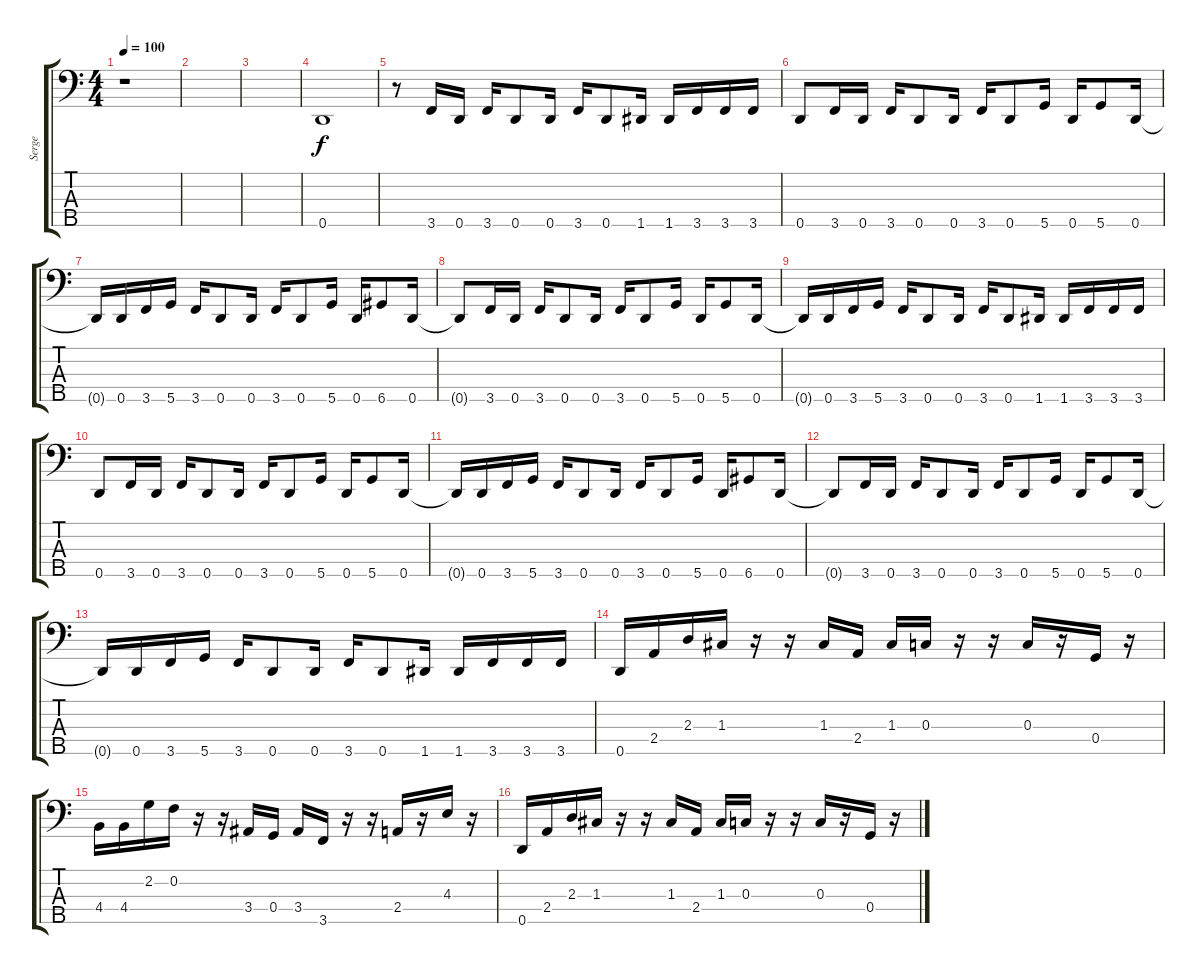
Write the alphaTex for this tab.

\track ("Serge" "Serge") {instrument electricbasspick}
\staff {score tabs}
\tuning (Bb2 F2 C2 G1 D1) {hide}
\ts (4 4)
\tempo 100
\clef f4
\ks c
r.1{dy f instrument electricbasspick} |
|
|
0.5.1 |
r.8 3.5.16 0.5.16 3.5.16 0.5.8 0.5.16 3.5.16 0.5.8 1.5.16 1.5.16 3.5.16 3.5.16 3.5.16 |
0.5.8 3.5.16 0.5.16 3.5.16 0.5.8 0.5.16 3.5.16 0.5.8 5.5.16 0.5.16 5.5.8 0.5.16 |
0.5{t}.16 0.5.16 3.5.16 5.5.16 3.5.16 0.5.8 0.5.16 3.5.16 0.5.8 5.5.16 0.5.16 6.5.8 0.5.16 |
0.5{t}.8 3.5.16 0.5.16 3.5.16 0.5.8 0.5.16 3.5.16 0.5.8 5.5.16 0.5.16 5.5.8 0.5.16 |
0.5{t}.16 0.5.16 3.5.16 5.5.16 3.5.16 0.5.8 0.5.16 3.5.16 0.5.8 1.5.16 1.5.16 3.5.16 3.5.16 3.5.16 |
0.5.8 3.5.16 0.5.16 3.5.16 0.5.8 0.5.16 3.5.16 0.5.8 5.5.16 0.5.16 5.5.8 0.5.16 |
0.5{t}.16 0.5.16 3.5.16 5.5.16 3.5.16 0.5.8 0.5.16 3.5.16 0.5.8 5.5.16 0.5.16 6.5.8 0.5.16 |
0.5{t}.8 3.5.16 0.5.16 3.5.16 0.5.8 0.5.16 3.5.16 0.5.8 5.5.16 0.5.16 5.5.8 0.5.16 |
0.5{t}.16 0.5.16 3.5.16 5.5.16 3.5.16 0.5.8 0.5.16 3.5.16 0.5.8 1.5.16 1.5.16 3.5.16 3.5.16 3.5.16 |
0.5.16 2.4.16 2.3.16 1.3.16 r.16 r.16 1.3.16 2.4.16 1.3.16 0.3.16 r.16 r.16 0.3.16 r.16 0.4.16 r.16 |
4.4.16 4.4.16 2.2.16 0.2.16 r.16 r.16 3.4.16 0.4.16 3.4.16 3.5.16 r.16 r.16 2.4.16 r.16 4.3.16 r.16 |
0.5.16 2.4.16 2.3.16 1.3.16 r.16 r.16 1.3.16 2.4.16 1.3.16 0.3.16 r.16 r.16 0.3.16 r.16 0.4.16 r.16
